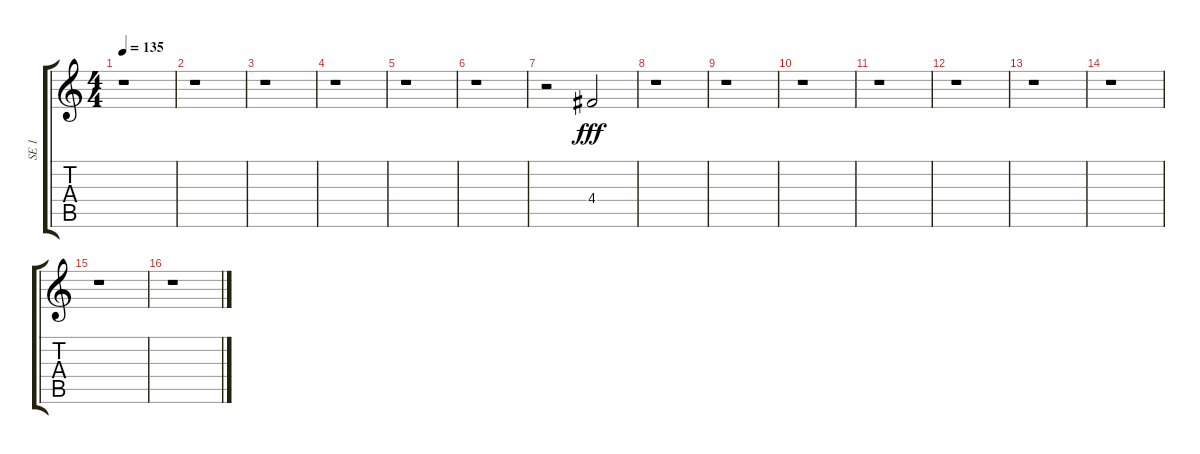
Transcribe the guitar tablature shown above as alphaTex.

\track ("SE 1" "SE 1") {instrument acousticguitarsteel}
\staff {score tabs}
\tuning (E4 B3 G3 D3 A2 E2) {hide}
\ts (4 4)
\tempo 135
\clef g2
\ks c
r.1{dy fff} |
r.1 |
r.1 |
r.1 |
r.1 |
r.1 |
r.2 4.4.2 |
r.1 |
r.1 |
r.1 |
r.1 |
r.1 |
r.1 |
r.1 |
r.1 |
r.1
